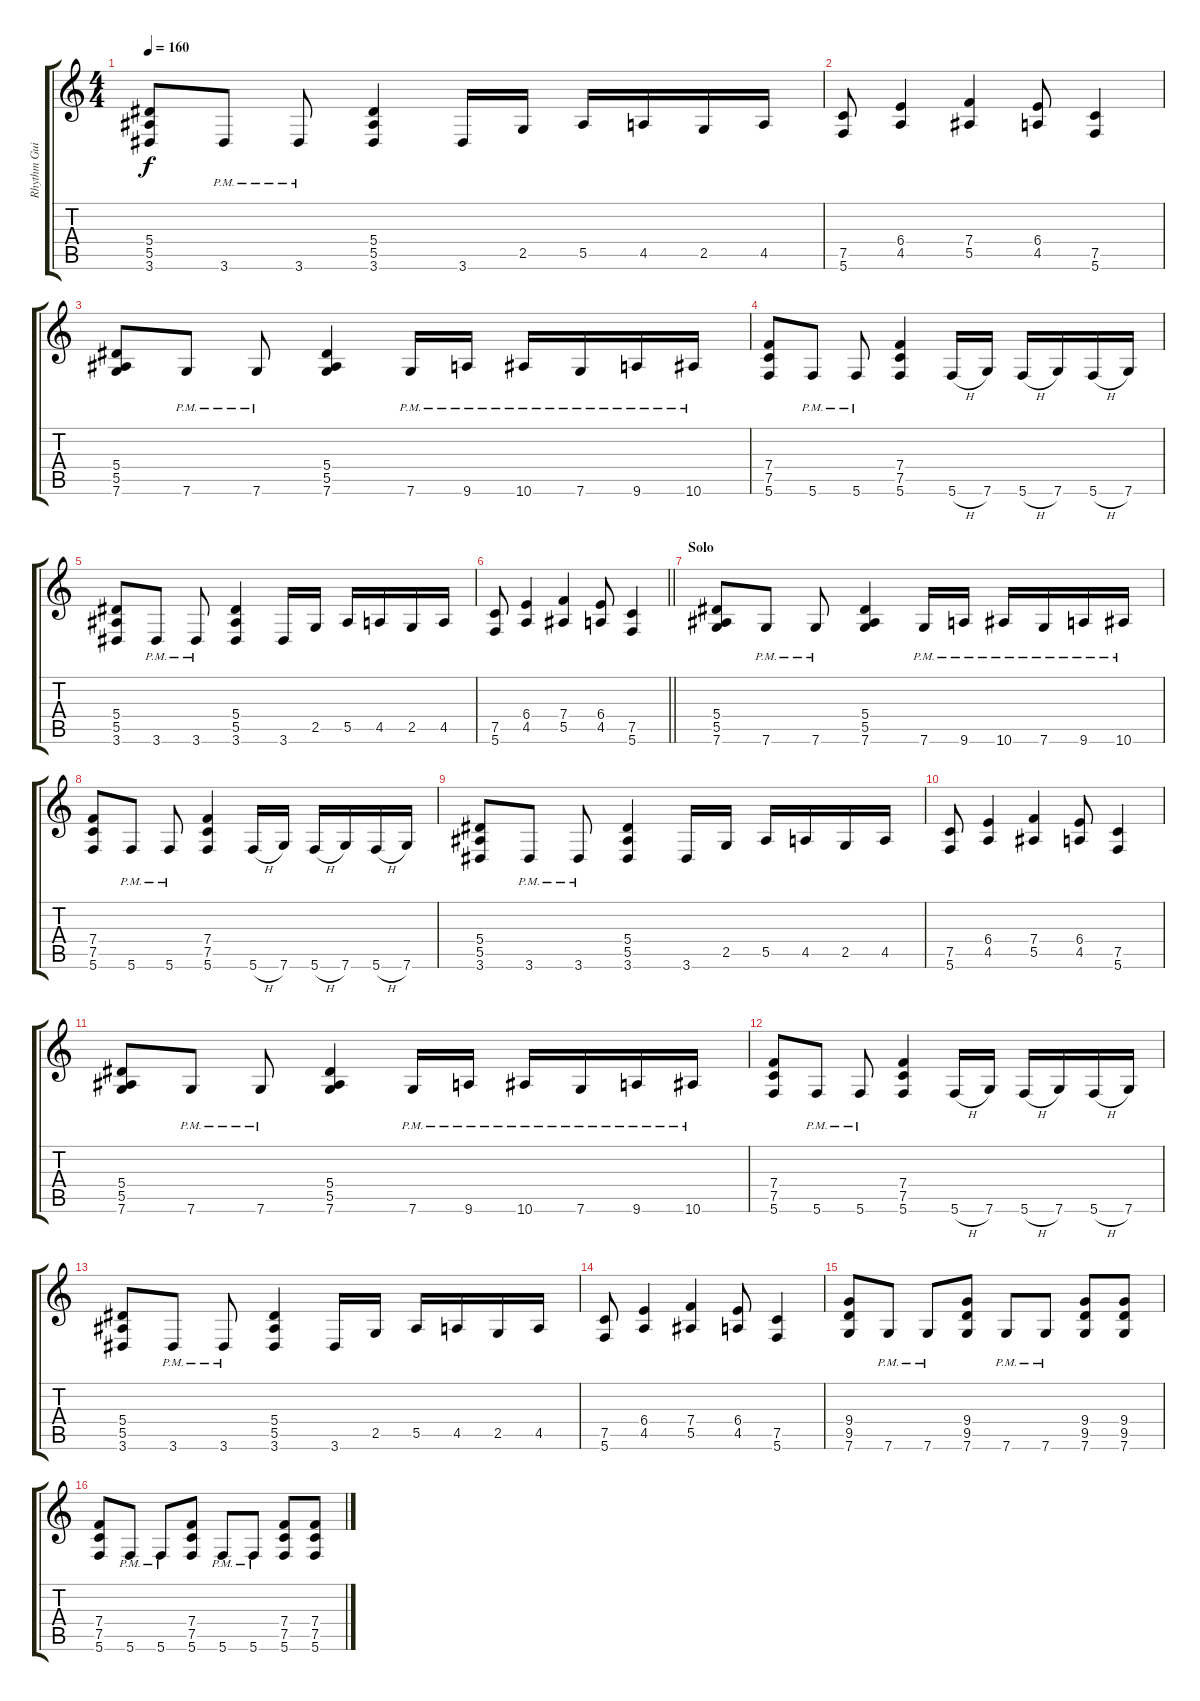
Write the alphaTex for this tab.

\track ("Rhythm Guitar" "Rhythm Gui") {instrument distortionguitar}
\staff {score tabs}
\tuning (C4 G3 Eb3 Bb2 F2 C2) {hide}
\ts (4 4)
\tempo 160
\clef g2
\ks c
(5.4 5.5 3.6).8{dy f} 3.6{pm}.8 3.6{pm}.8 (5.4 5.5 3.6).4 3.6.16 2.5.16 5.5.16 4.5.16 2.5.16 4.5.16 |
(7.5 5.6).8 (6.4 4.5).4 (7.4 5.5).4 (6.4 4.5).8 (7.5 5.6).4 |
(5.4 5.5 7.6).8 7.6{pm}.8 7.6{pm}.8 (5.4 5.5 7.6).4 7.6{pm}.16 9.6{pm}.16 10.6{pm}.16 7.6{pm}.16 9.6{pm}.16 10.6{pm}.16 |
(7.4 7.5 5.6).8 5.6{pm}.8 5.6{pm}.8 (7.4 7.5 5.6).4 5.6{h}.16 7.6.16 5.6{h}.16 7.6.16 5.6{h}.16 7.6.16 |
(5.4 5.5 3.6).8 3.6{pm}.8 3.6{pm}.8 (5.4 5.5 3.6).4 3.6.16 2.5.16 5.5.16 4.5.16 2.5.16 4.5.16 |
\barLineRight lightlight
(7.5 5.6).8 (6.4 4.5).4 (7.4 5.5).4 (6.4 4.5).8 (7.5 5.6).4 |
\section ("" "Solo")
(5.4 5.5 7.6).8 7.6{pm}.8 7.6{pm}.8 (5.4 5.5 7.6).4 7.6{pm}.16 9.6{pm}.16 10.6{pm}.16 7.6{pm}.16 9.6{pm}.16 10.6{pm}.16 |
(7.4 7.5 5.6).8 5.6{pm}.8 5.6{pm}.8 (7.4 7.5 5.6).4 5.6{h}.16 7.6.16 5.6{h}.16 7.6.16 5.6{h}.16 7.6.16 |
(5.4 5.5 3.6).8 3.6{pm}.8 3.6{pm}.8 (5.4 5.5 3.6).4 3.6.16 2.5.16 5.5.16 4.5.16 2.5.16 4.5.16 |
(7.5 5.6).8 (6.4 4.5).4 (7.4 5.5).4 (6.4 4.5).8 (7.5 5.6).4 |
(5.4 5.5 7.6).8 7.6{pm}.8 7.6{pm}.8 (5.4 5.5 7.6).4 7.6{pm}.16 9.6{pm}.16 10.6{pm}.16 7.6{pm}.16 9.6{pm}.16 10.6{pm}.16 |
(7.4 7.5 5.6).8 5.6{pm}.8 5.6{pm}.8 (7.4 7.5 5.6).4 5.6{h}.16 7.6.16 5.6{h}.16 7.6.16 5.6{h}.16 7.6.16 |
(5.4 5.5 3.6).8 3.6{pm}.8 3.6{pm}.8 (5.4 5.5 3.6).4 3.6.16 2.5.16 5.5.16 4.5.16 2.5.16 4.5.16 |
(7.5 5.6).8 (6.4 4.5).4 (7.4 5.5).4 (6.4 4.5).8 (7.5 5.6).4 |
(9.4 9.5 7.6).8 7.6{pm}.8 7.6{pm}.8 (9.4 9.5 7.6).8 7.6{pm}.8 7.6{pm}.8 (9.4 9.5 7.6).8 (9.4 9.5 7.6).8 |
(7.4 7.5 5.6).8 5.6{pm}.8 5.6{pm}.8 (7.4 7.5 5.6).8 5.6{pm}.8 5.6{pm}.8 (7.4 7.5 5.6).8 (7.4 7.5 5.6).8
